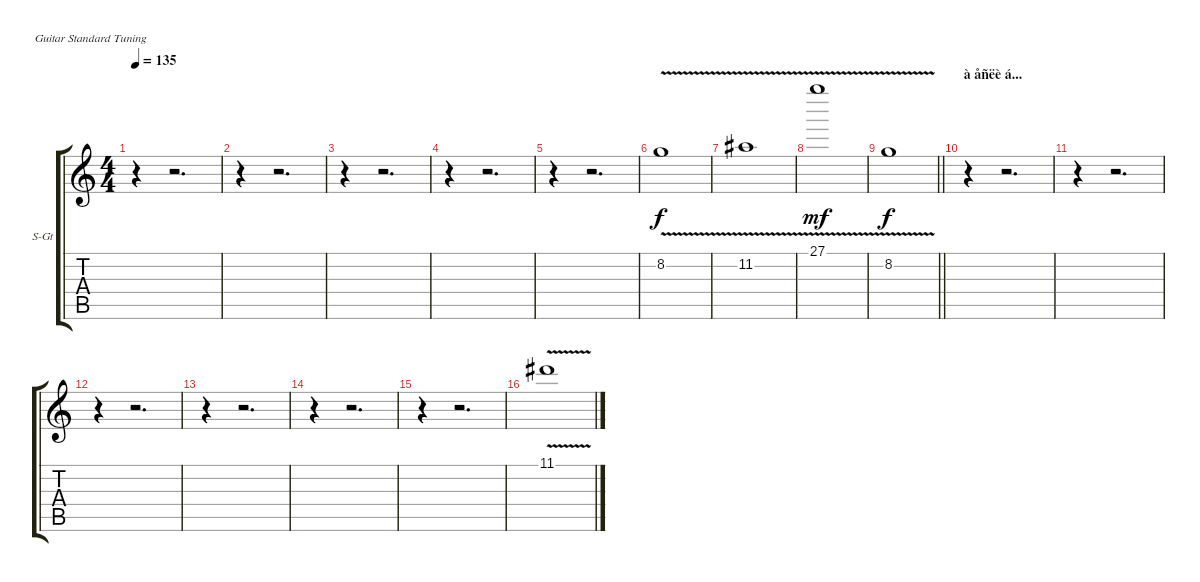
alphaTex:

\bracketExtendMode groupsimilarinstruments
\firstSystemTrackNameOrientation horizontal
\otherSystemsTrackNameOrientation horizontal
\track ("îðãàí" "S-Gt") {instrument synthstrings2}
\staff {score tabs}
\tuning (E4 B3 G3 D3 A2 E2)
\displaytranspose 12
\ts (4 4)
\tempo 135
\clef g2
\ks c
r.4{dy f} r.2{d} |
r.4 r.2{d} |
r.4 r.2{d} |
r.4 r.2{d} |
r.4 r.2{d} |
8.2{v}.1 |
11.2{v}.1 |
27.1{v}.1{dy mf} |
\barLineRight lightlight
8.2{v}.1{dy f} |
\section ("" "à åñëè á...")
r.4 r.2{d} |
r.4 r.2{d} |
r.4 r.2{d} |
r.4 r.2{d} |
r.4 r.2{d} |
r.4 r.2{d} |
11.1{v}.1
